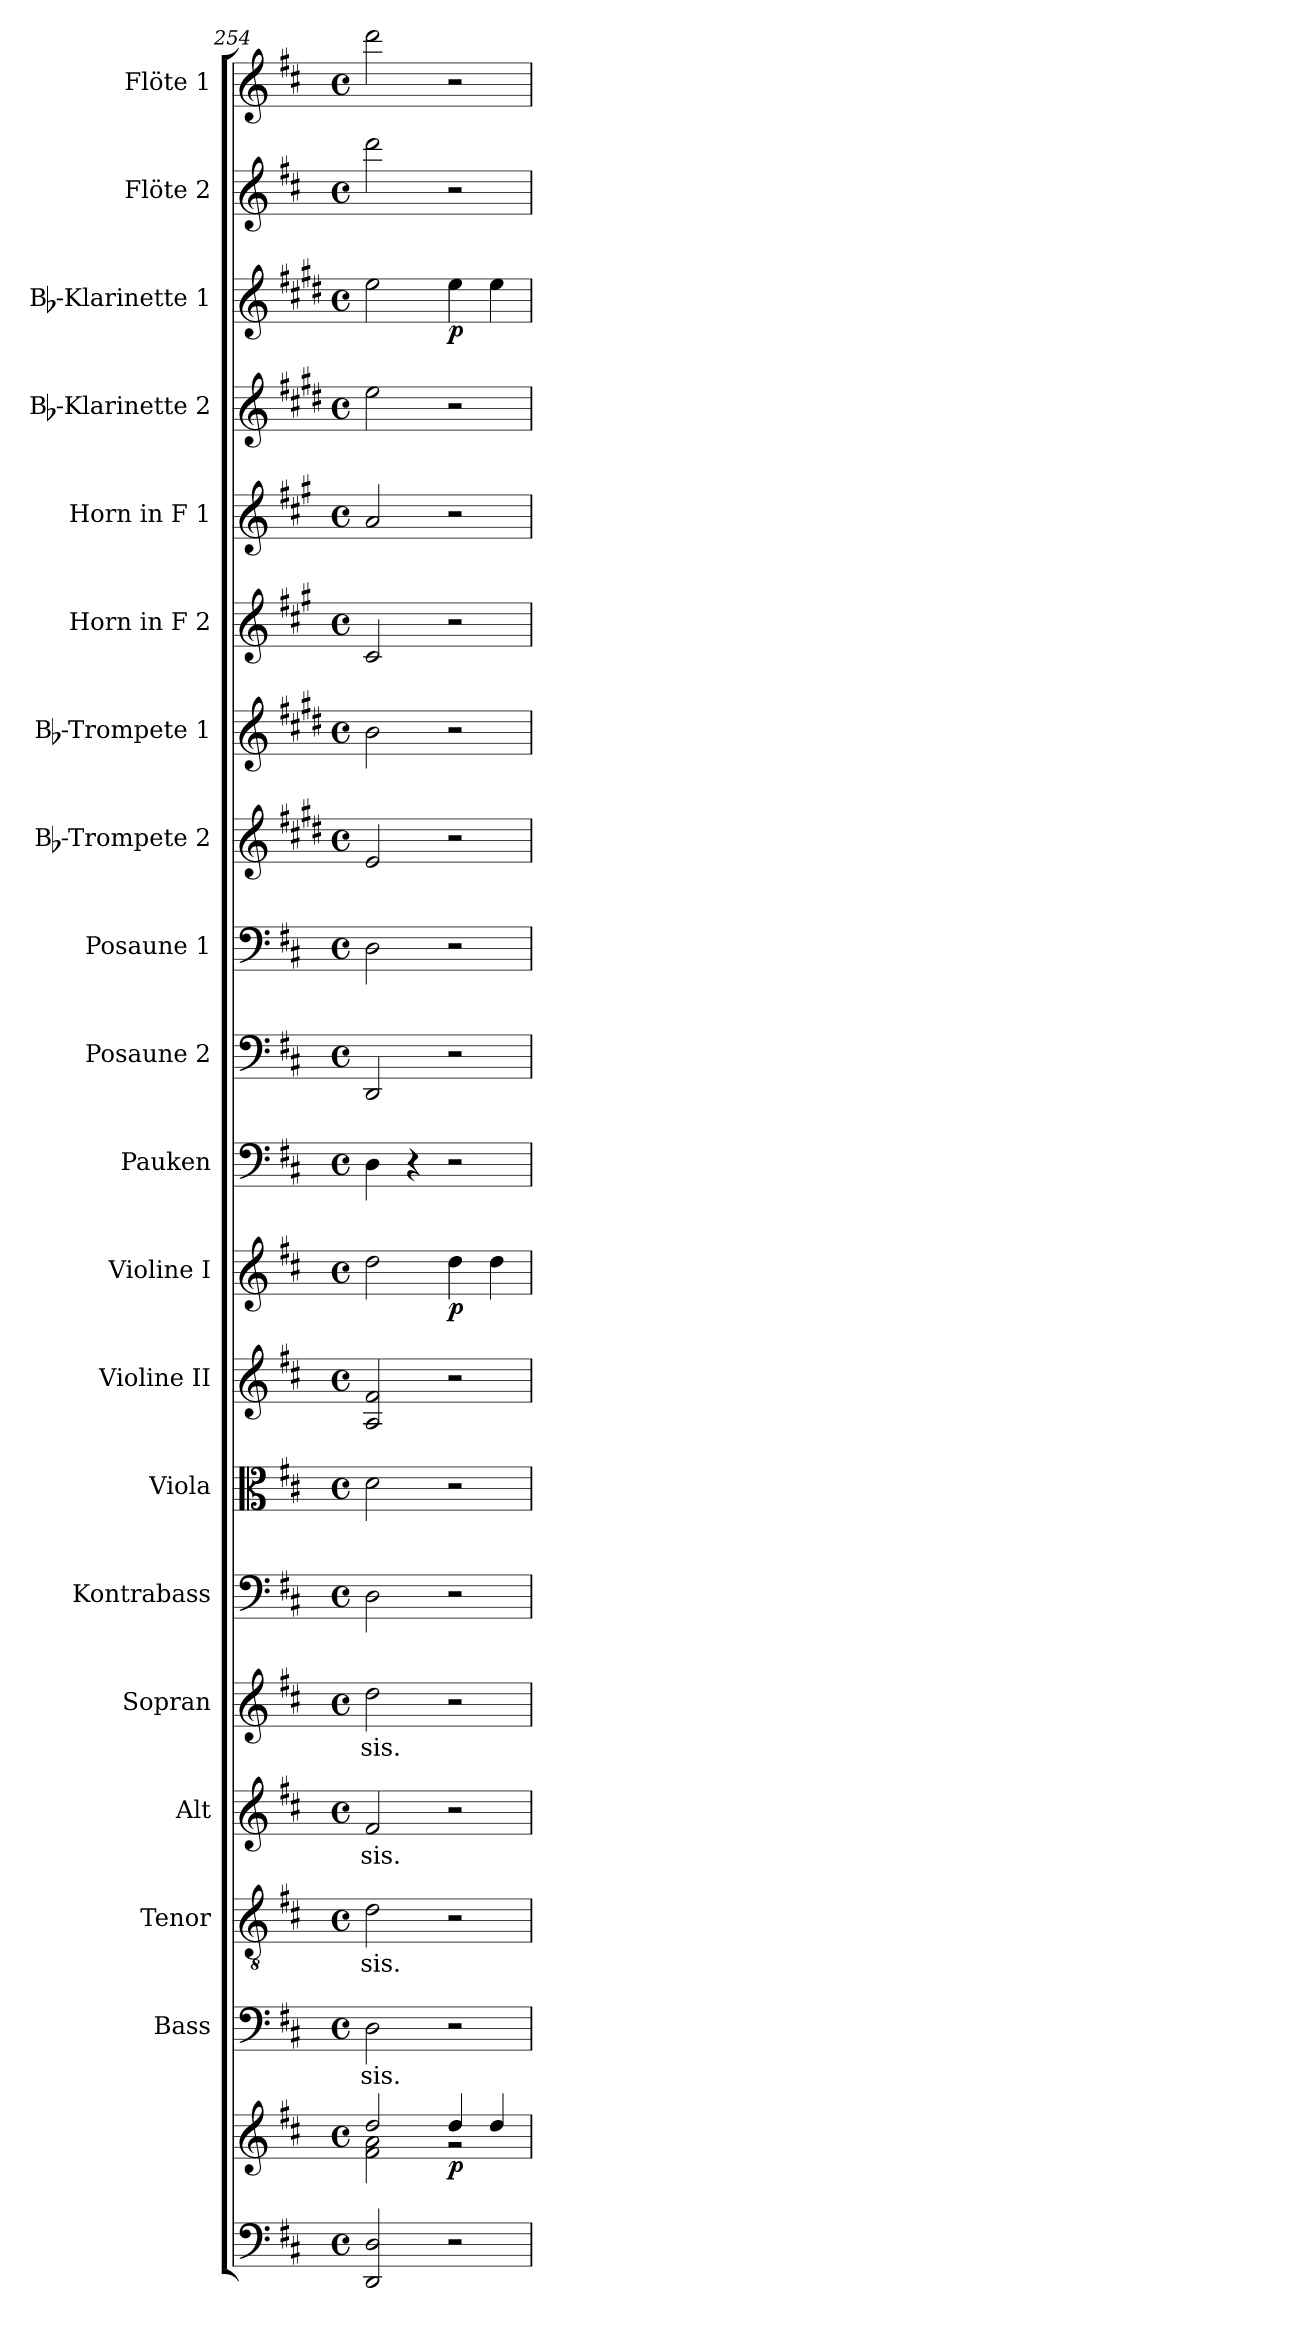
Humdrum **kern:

**kern	**kern	**dynam	**kern	**text	**kern	**text	**kern	**text	**kern	**text	**kern	**kern	**kern	**kern	**dynam	**kern	**kern	**kern	**kern	**kern	**kern	**kern	**kern	**kern	**dynam	**kern	**kern
*part20	*part20	*part20	*part19	*part19	*part18	*part18	*part17	*part17	*part16	*part16	*part15	*part14	*part13	*part12	*part12	*part11	*part10	*part9	*part8	*part7	*part6	*part5	*part4	*part3	*part3	*part2	*part1
*staff21	*staff20	*staff20/21	*staff19	*staff19	*staff18	*staff18	*staff17	*staff17	*staff16	*staff16	*staff15	*staff14	*staff13	*staff12	*staff12	*staff11	*staff10	*staff9	*staff8	*staff7	*staff6	*staff5	*staff4	*staff3	*staff3	*staff2	*staff1
*	*	*	*I"Bass	*	*I"Tenor	*	*I"Alt	*	*I"Sopran	*	*I"Kontrabass	*I"Viola	*I"Violine II	*I"Violine I	*	*I"Pauken	*I"Posaune 2	*I"Posaune 1	*I"Bb-Trompete 2	*I"Bb-Trompete 1	*I"Horn in F 2	*I"Horn in F 1	*I"Bb-Klarinette 2	*I"Bb-Klarinette 1	*	*I"Flöte 2	*I"Flöte 1
*	*	*	*I'B.	*	*I'T.	*	*I'A.	*	*I'S.	*	*I'Kb.	*I'Vla.	*I'Vl. II	*I'Vl. I	*	*I'Pk.	*I'Pos. 2	*I'Pos. 1	*I'Bb Trp. 2	*I'Bb Trp. 1	*	*	*I'Bb Kl. 2	*I'Bb Kl. 1	*	*I'Fl. 2	*I'Fl. 1
*clefF4	*clefG2	*	*clefF4	*	*clefGv2	*	*clefG2	*	*clefG2	*	*clefF4	*clefC3	*clefG2	*clefG2	*	*clefF4	*clefF4	*clefF4	*clefG2	*clefG2	*clefG2	*clefG2	*clefG2	*clefG2	*	*clefG2	*clefG2
*	*	*	*	*	*	*	*	*	*	*	*ITrd7c12	*	*	*	*	*	*	*	*ITrd1c2	*ITrd1c2	*ITrd4c7	*ITrd4c7	*ITrd1c2	*ITrd1c2	*	*	*
*k[f#c#]	*k[f#c#]	*	*k[f#c#]	*	*k[f#c#]	*	*k[f#c#]	*	*k[f#c#]	*	*k[f#c#]	*k[f#c#]	*k[f#c#]	*k[f#c#]	*	*k[f#c#]	*k[f#c#]	*k[f#c#]	*k[f#c#]	*k[f#c#]	*k[f#c#]	*k[f#c#]	*k[f#c#]	*k[f#c#]	*	*k[f#c#]	*k[f#c#]
*D:	*D:	*	*D:	*	*D:	*	*D:	*	*D:	*	*D:	*D:	*D:	*D:	*	*D:	*D:	*D:	*D:	*D:	*D:	*D:	*D:	*D:	*	*D:	*D:
*M4/4	*M4/4	*	*M4/4	*	*M4/4	*	*M4/4	*	*M4/4	*	*M4/4	*M4/4	*M4/4	*M4/4	*	*M4/4	*M4/4	*M4/4	*M4/4	*M4/4	*M4/4	*M4/4	*M4/4	*M4/4	*	*M4/4	*M4/4
*met(c)	*met(c)	*	*met(c)	*	*met(c)	*	*met(c)	*	*met(c)	*	*met(c)	*met(c)	*met(c)	*met(c)	*	*met(c)	*met(c)	*met(c)	*met(c)	*met(c)	*met(c)	*met(c)	*met(c)	*met(c)	*	*met(c)	*met(c)
=254	=254	=254	=254	=254	=254	=254	=254	=254	=254	=254	=254	=254	=254	=254	=254	=254	=254	=254	=254	=254	=254	=254	=254	=254	=254	=254	=254
*	*^	*	*	*	*	*	*	*	*	*	*	*	*	*	*	*	*	*	*	*	*	*	*	*	*	*	*
!	!	!	!	!	!LO:LY:b	!	!LO:LY:b	!	!LO:LY:b	!	!LO:LY:b	!	!	!	!	!	!	!	!	!	!	!	!	!	!	!	!	!
2DD/ 2D/	2dd/	2f#\ 2a\	.	2D\	-sis.	2d\	-sis.	2f#/	-sis.	2dd\	-sis.	2DD\	2d\	2A/ 2f#/	2dd\	.	4D\	2DD/	2D\	2d/	2a\	2F#/	2d/	2dd\	2dd\	.	2ddd\	2ddd\
.	.	.	.	.	.	.	.	.	.	.	.	.	.	.	.	.	4r	.	.	.	.	.	.	.	.	.	.	.
!	!	!	!LO:DY:b	!	!	!	!	!	!	!	!	!	!	!	!	!LO:DY:b	!	!	!	!	!	!	!	!	!	!LO:DY:b	!	!
2r	4dd/	2rg	p	2r	.	2r	.	2r	.	2r	.	2r	2r	2r	4dd\	p	2r	2r	2r	2r	2r	2r	2r	2r	4dd\	p	2r	2r
.	4dd/	.	.	.	.	.	.	.	.	.	.	.	.	.	4dd\	.	.	.	.	.	.	.	.	.	4dd\	.	.	.
*	*v	*v	*	*	*	*	*	*	*	*	*	*	*	*	*	*	*	*	*	*	*	*	*	*	*	*	*	*
=	=	=	=	=	=	=	=	=	=	=	=	=	=	=	=	=	=	=	=	=	=	=	=	=	=	=	=
*-	*-	*-	*-	*-	*-	*-	*-	*-	*-	*-	*-	*-	*-	*-	*-	*-	*-	*-	*-	*-	*-	*-	*-	*-	*-	*-	*-
